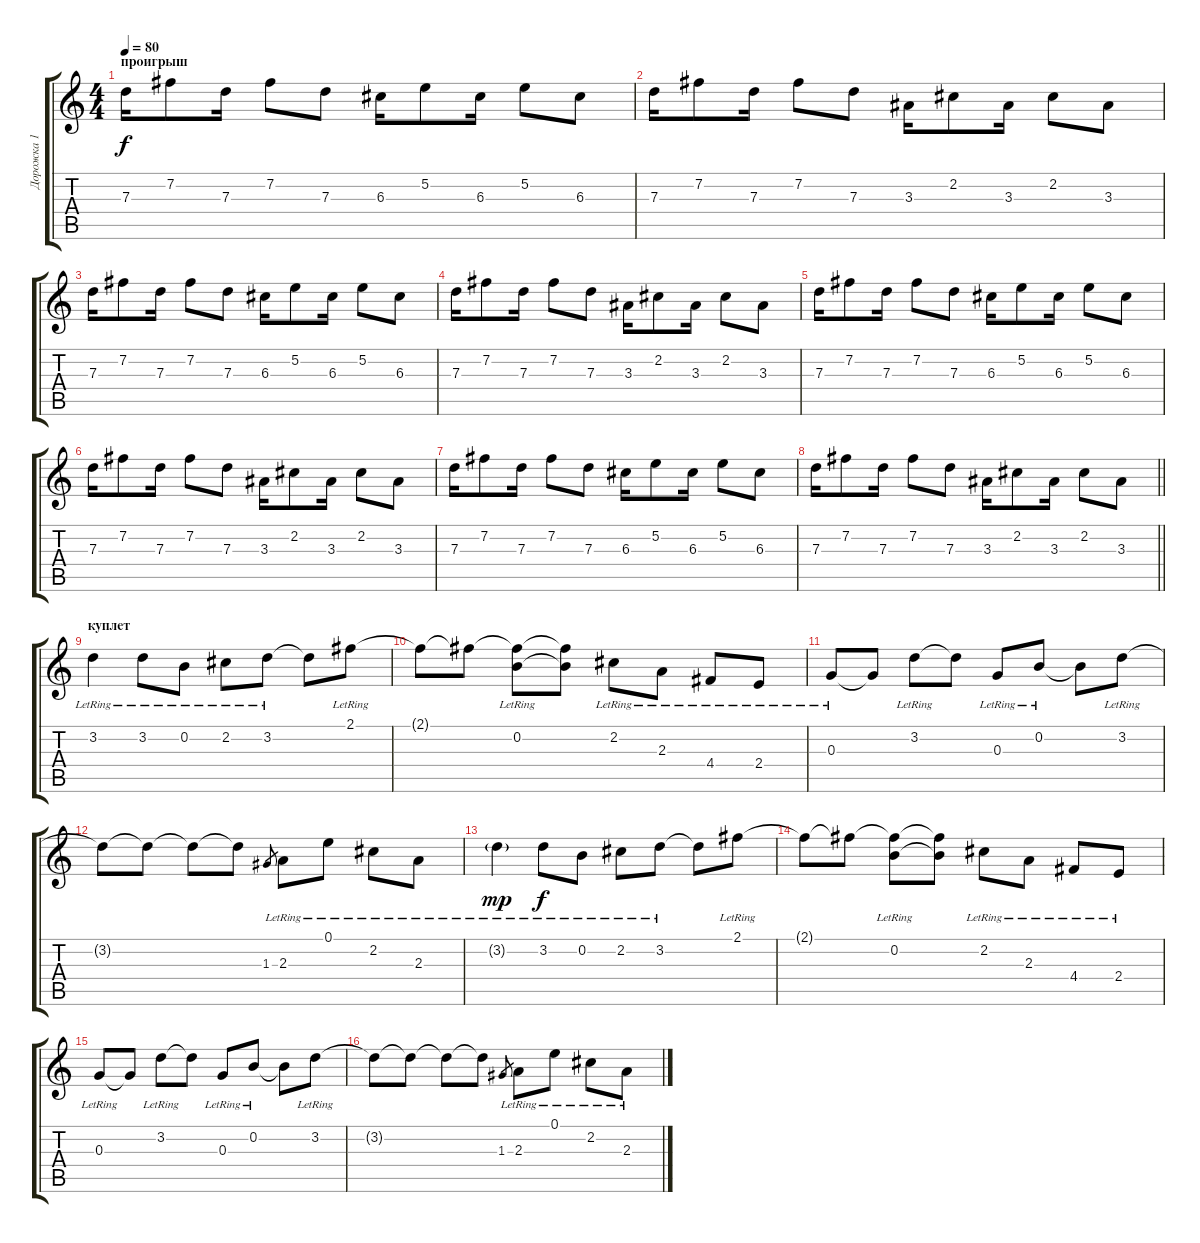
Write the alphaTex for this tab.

\track ("Дорожка 1" "Дорожка 1") {instrument electricguitarjazz}
\staff {score tabs}
\tuning (E4 B3 G3 D3 A2 E2) {hide}
\ts (4 4)
\section ("" "проигрыш")
\tempo 80
\clef g2
\ks c
7.3.16{dy f} 7.2.8 7.3.16 7.2.8 7.3.8 6.3.16 5.2.8 6.3.16 5.2.8 6.3.8 |
7.3.16 7.2.8 7.3.16 7.2.8 7.3.8 3.3.16 2.2.8 3.3.16 2.2.8 3.3.8 |
7.3.16 7.2.8 7.3.16 7.2.8 7.3.8 6.3.16 5.2.8 6.3.16 5.2.8 6.3.8 |
7.3.16 7.2.8 7.3.16 7.2.8 7.3.8 3.3.16 2.2.8 3.3.16 2.2.8 3.3.8 |
7.3.16 7.2.8 7.3.16 7.2.8 7.3.8 6.3.16 5.2.8 6.3.16 5.2.8 6.3.8 |
7.3.16 7.2.8 7.3.16 7.2.8 7.3.8 3.3.16 2.2.8 3.3.16 2.2.8 3.3.8 |
7.3.16 7.2.8 7.3.16 7.2.8 7.3.8 6.3.16 5.2.8 6.3.16 5.2.8 6.3.8 |
\barLineRight lightlight
7.3.16 7.2.8 7.3.16 7.2.8 7.3.8 3.3.16 2.2.8 3.3.16 2.2.8 3.3.8 |
\section ("" "куплет ")
3.2{lr}.4 3.2{lr}.8 0.2{lr}.8 2.2{lr}.8 3.2{lr}.8 3.2{t}.8 2.1{lr}.8 |
2.1{t}.8 2.1{t}.8 (2.1{t} 0.2{lr}).8 (2.1{t} 0.2{t}).8 2.2{lr}.8 2.3{lr}.8 4.4{lr}.8 2.4{lr}.8 |
0.3{lr}.8 0.3{t}.8 3.2{lr}.8 3.2{t}.8 0.3{lr}.8 0.2{lr}.8 0.2{t}.8 3.2{lr}.8 |
3.2{t}.8 3.2{t}.8 3.2{t}.8 3.2{t}.8 1.3.8{gr} 2.3{lr}.8 0.1{lr}.8 2.2{lr}.8 2.3{lr}.8 |
3.2{g lr}.4{dy mp} 3.2{lr}.8{dy f} 0.2{lr}.8 2.2{lr}.8 3.2{lr}.8 3.2{t}.8 2.1{lr}.8 |
2.1{t}.8 2.1{t}.8 (2.1{t} 0.2{lr}).8 (2.1{t} 0.2{t}).8 2.2{lr}.8 2.3{lr}.8 4.4{lr}.8 2.4{lr}.8 |
0.3{lr}.8 0.3{t}.8 3.2{lr}.8 3.2{t}.8 0.3{lr}.8 0.2{lr}.8 0.2{t}.8 3.2{lr}.8 |
3.2{t}.8 3.2{t}.8 3.2{t}.8 3.2{t}.8 1.3.8{gr} 2.3{lr}.8 0.1{lr}.8 2.2{lr}.8 2.3{lr}.8
